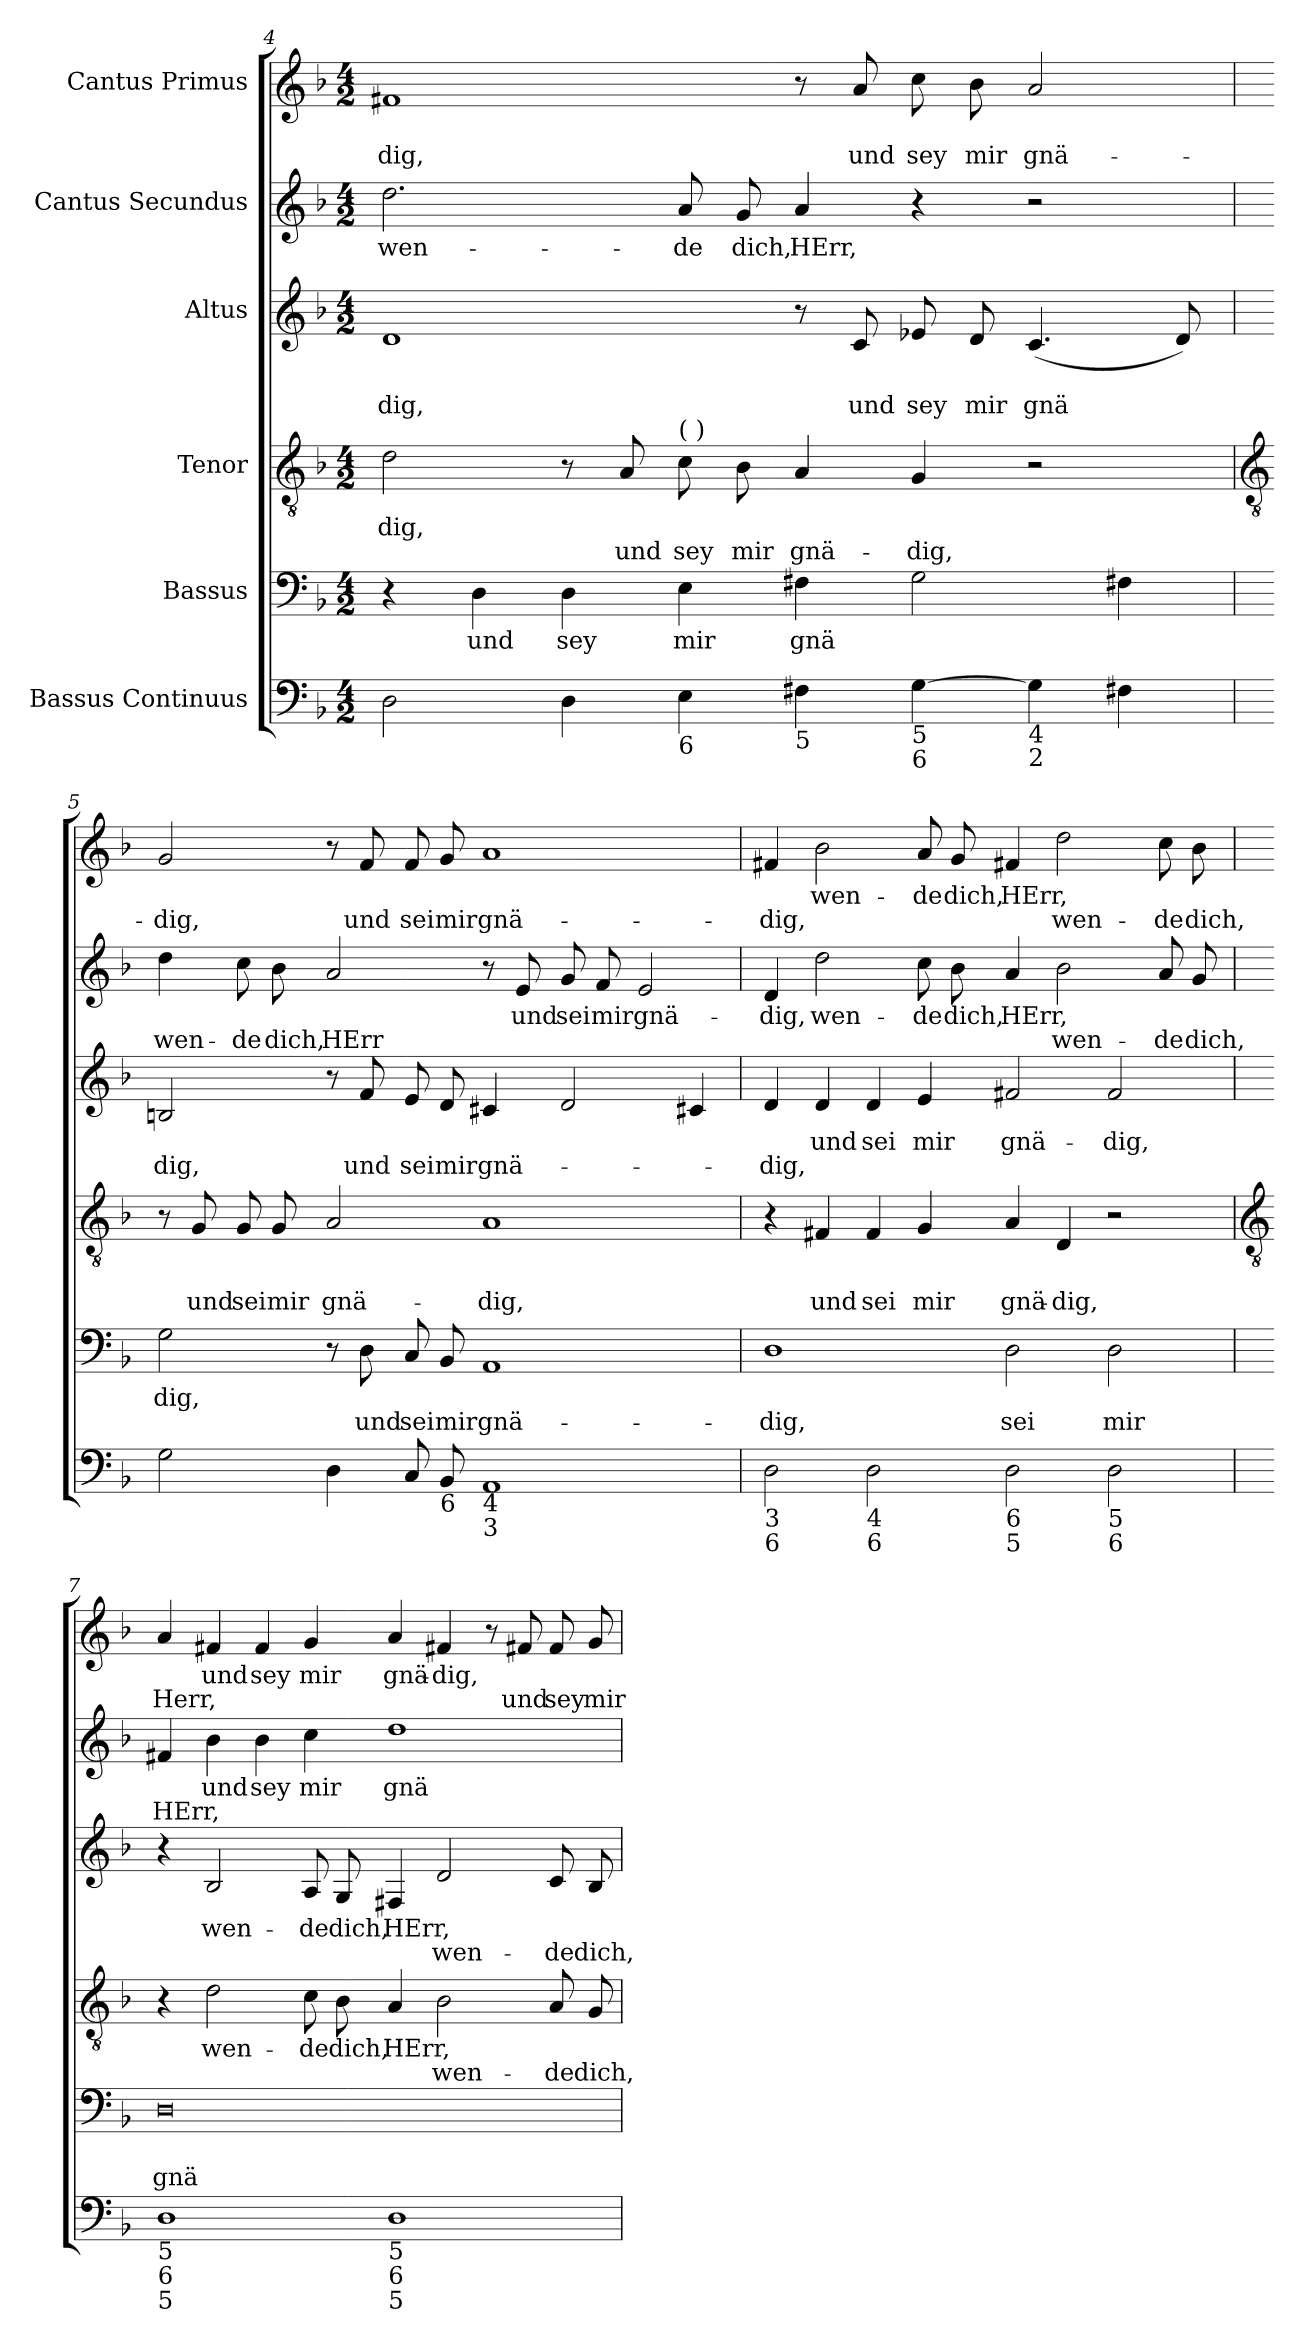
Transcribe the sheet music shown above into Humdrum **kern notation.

**kern	**kern	**text	**text	**kern	**text	**text	**kern	**text	**text	**kern	**text	**text	**kern	**text	**text
*part6	*part5	*part5	*part5	*part4	*part4	*part4	*part3	*part3	*part3	*part2	*part2	*part2	*part1	*part1	*part1
*staff6	*staff5	*staff5	*staff5	*staff4	*staff4	*staff4	*staff3	*staff3	*staff3	*staff2	*staff2	*staff2	*staff1	*staff1	*staff1
*I"Bassus Continuus	*I"Bassus	*	*	*I"Tenor	*	*	*I"Altus	*	*	*I"Cantus Secundus	*	*	*I"Cantus Primus	*	*
*clefF4	*clefF4	*	*	*clefGv2	*	*	*clefG2	*	*	*clefG2	*	*	*clefG2	*	*
*k[b-]	*k[b-]	*	*	*k[b-]	*	*	*k[b-]	*	*	*k[b-]	*	*	*k[b-]	*	*
*F:	*F:	*	*	*F:	*	*	*F:	*	*	*F:	*	*	*F:	*	*
*M4/2	*M4/2	*	*	*M4/2	*	*	*M4/2	*	*	*M4/2	*	*	*M4/2	*	*
=4	=4	=4	=4	=4	=4	=4	=4	=4	=4	=4	=4	=4	=4	=4	=4
!	!	!	!	!	!LO:LY:b	!	!	!	!LO:LY:b	!	!LO:LY:b	!	!	!	!LO:LY:b
2D	4r	.	.	2d	dig,	.	1d	.	-dig,	2.dd	wen-	.	1f#X	.	-dig,
!	!	!LO:LY:b	!	!	!	!	!	!	!	!	!	!	!	!	!
.	4D	und	.	.	.	.	.	.	.	.	.	.	.	.	.
!	!	!LO:LY:b	!	!	!	!	!	!	!	!	!	!	!	!	!
4D	4D	sey	.	8r	.	.	.	.	.	.	.	.	.	.	.
!	!	!	!	!	!	!LO:LY:b	!	!	!	!	!	!	!	!	!
.	.	.	.	8A	.	und	.	.	.	.	.	.	.	.	.
!	!	!	!	!LO:TX:a:t=(  )	!	!	!	!	!	!	!	!	!	!	!
!LO:TX:b:t=6	!	!	!	!	!	!	!	!	!	!	!	!	!	!	!
!	!	!LO:LY:b	!	!	!	!LO:LY:b	!	!	!	!	!LO:LY:b	!	!	!	!
4E	4E	mir	.	8c	.	sey	.	.	.	8a	-de	.	.	.	.
!	!	!	!	!	!	!LO:LY:b	!	!	!	!	!LO:LY:b	!	!	!	!
.	.	.	.	8B-	.	mir	.	.	.	8g	dich,	.	.	.	.
!LO:TX:b:t=5	!	!	!	!	!	!	!	!	!	!	!	!	!	!	!
!	!	!LO:LY:b	!	!	!	!LO:LY:b	!	!	!	!	!LO:LY:b	!	!	!	!
4F#X	4F#X	gnä	.	4A	.	gnä-	8r	.	.	4a	HErr,	.	8r	.	.
!	!	!	!	!	!	!	!	!	!LO:LY:b	!	!	!	!	!	!LO:LY:b
.	.	.	.	.	.	.	8c	.	und	.	.	.	8a	.	und
!LO:TX:b:t=5	!	!	!	!	!	!	!	!	!	!	!	!	!	!	!
!LO:TX:b:t=6	!	!	!	!	!	!	!	!	!	!	!	!	!	!	!
!	!	!	!	!	!	!LO:LY:b	!	!	!LO:LY:b	!	!	!	!	!	!LO:LY:b
[4G	2G	.	.	4G	.	-dig,	8e-X	.	sey	4r	.	.	8cc	.	sey
!	!	!	!	!	!	!	!	!	!LO:LY:b	!	!	!	!	!	!LO:LY:b
.	.	.	.	.	.	.	8d	.	mir	.	.	.	8b-	.	mir
!LO:TX:b:t=4\n2	!	!	!	!	!	!	!	!	!	!	!	!	!	!	!
!	!	!	!	!	!	!	!	!	!LO:LY:b	!	!	!	!	!	!LO:LY:b
4G]	.	.	.	2r	.	.	(<4.c	.	gnä	2r	.	.	2a	.	gnä-
4F#X	4F#X	.	.	.	.	.	.	.	.	.	.	.	.	.	.
.	.	.	.	.	.	.	8d)	.	.	.	.	.	.	.	.
!!LO:LB:g=z
=5	=5	=5	=5	=5	=5	=5	=5	=5	=5	=5	=5	=5	=5	=5	=5
*	*	*	*	*clefGv2	*	*	*	*	*	*	*	*	*	*	*
!	!	!LO:LY:b	!	!	!	!	!	!	!LO:LY:b	!	!	!LO:LY:b	!	!	!LO:LY:b
2G	2G	dig,	.	8r	.	.	2Bn	.	dig,	4dd	.	wen-	2g	.	-dig,
!	!	!	!	!	!	!LO:LY:b	!	!	!	!	!	!	!	!	!
.	.	.	.	8G	.	und	.	.	.	.	.	.	.	.	.
!	!	!	!	!	!	!LO:LY:b	!	!	!	!	!	!LO:LY:b	!	!	!
.	.	.	.	8G	.	sei	.	.	.	8cc	.	-de	.	.	.
!	!	!	!	!	!	!LO:LY:b	!	!	!	!	!	!LO:LY:b	!	!	!
.	.	.	.	8G	.	mir	.	.	.	8b-	.	dich,	.	.	.
!	!	!	!	!	!	!LO:LY:b	!	!	!	!	!	!LO:LY:b	!	!	!
4D	8r	.	.	2A	.	gnä-	8r	.	.	2a	.	HErr	8r	.	.
!	!	!	!LO:LY:b	!	!	!	!	!	!LO:LY:b	!	!	!	!	!	!LO:LY:b
.	8D	.	und	.	.	.	8f	.	und	.	.	.	8f	.	und
!	!	!	!LO:LY:b	!	!	!	!	!	!LO:LY:b	!	!	!	!	!	!LO:LY:b
8C	8C	.	sei	.	.	.	8e	.	sei	.	.	.	8f	.	sei
!LO:TX:b:t=6	!	!	!	!	!	!	!	!	!	!	!	!	!	!	!
!	!	!	!LO:LY:b	!	!	!	!	!	!LO:LY:b	!	!	!	!	!	!LO:LY:b
8BB-	8BB-	.	mir	.	.	.	8d	.	mir	.	.	.	8g	.	mir
!LO:TX:b:t=4	!	!	!	!	!	!	!	!	!	!	!	!	!	!	!
!LO:TX:b:t=3	!	!	!	!	!	!	!	!	!	!	!	!	!	!	!
!	!	!	!LO:LY:b	!	!	!LO:LY:b	!	!	!LO:LY:b	!	!	!	!	!	!LO:LY:b
1AA	1AA	.	gnä-	1A	.	-dig,	4c#X	.	gnä-	8r	.	.	1a	.	gnä-
!	!	!	!	!	!	!	!	!	!	!	!LO:LY:b	!	!	!	!
.	.	.	.	.	.	.	.	.	.	8e	und	.	.	.	.
!	!	!	!	!	!	!	!	!	!	!	!LO:LY:b	!	!	!	!
.	.	.	.	.	.	.	2d	.	.	8g	sei	.	.	.	.
!	!	!	!	!	!	!	!	!	!	!	!LO:LY:b	!	!	!	!
.	.	.	.	.	.	.	.	.	.	8f	mir	.	.	.	.
!	!	!	!	!	!	!	!	!	!	!	!LO:LY:b	!	!	!	!
.	.	.	.	.	.	.	.	.	.	2e	gnä-	.	.	.	.
.	.	.	.	.	.	.	4c#X	.	.	.	.	.	.	.	.
=6	=6	=6	=6	=6	=6	=6	=6	=6	=6	=6	=6	=6	=6	=6	=6
!LO:TX:b:t=3	!	!	!	!	!	!	!	!	!	!	!	!	!	!	!
!LO:TX:b:t=6	!	!	!	!	!	!	!	!	!	!	!	!	!	!	!
!	!	!	!LO:LY:b	!	!	!	!	!	!LO:LY:b	!	!LO:LY:b	!	!	!	!LO:LY:b
2D	1D	.	-dig,	4r	.	.	4d	.	-dig,	4d	-dig,	.	4f#X	.	-dig,
!	!	!	!	!	!	!LO:LY:b	!	!LO:LY:b	!	!	!LO:LY:b	!	!	!LO:LY:b	!
.	.	.	.	4F#X	.	und	4d	und	.	2dd	wen-	.	2b-	wen-	.
!LO:TX:b:t=4	!	!	!	!	!	!	!	!	!	!	!	!	!	!	!
!LO:TX:b:t=6	!	!	!	!	!	!	!	!	!	!	!	!	!	!	!
!	!	!	!	!	!	!LO:LY:b	!	!LO:LY:b	!	!	!	!	!	!	!
2D	.	.	.	4F#	.	sei	4d	sei	.	.	.	.	.	.	.
!	!	!	!	!	!	!LO:LY:b	!	!LO:LY:b	!	!	!LO:LY:b	!	!	!LO:LY:b	!
.	.	.	.	4G	.	mir	4e	mir	.	8cc	-de	.	8a	-de	.
!	!	!	!	!	!	!	!	!	!	!	!LO:LY:b	!	!	!LO:LY:b	!
.	.	.	.	.	.	.	.	.	.	8b-	dich,	.	8g	dich,	.
!LO:TX:b:t=6	!	!	!	!	!	!	!	!	!	!	!	!	!	!	!
!LO:TX:b:t=5	!	!	!	!	!	!	!	!	!	!	!	!	!	!	!
!	!	!	!LO:LY:b	!	!	!LO:LY:b	!	!LO:LY:b	!	!	!LO:LY:b	!	!	!LO:LY:b	!
2D	2D	.	sei	4A	.	gnä-	2f#X	gnä-	.	4a	HErr,	.	4f#X	HErr,	.
!	!	!	!	!	!	!LO:LY:b	!	!	!	!	!	!LO:LY:b	!	!	!LO:LY:b
.	.	.	.	4D	.	-dig,	.	.	.	2b-	.	wen-	2dd	.	wen-
!LO:TX:b:t=5	!	!	!	!	!	!	!	!	!	!	!	!	!	!	!
!LO:TX:b:t=6	!	!	!	!	!	!	!	!	!	!	!	!	!	!	!
!	!	!	!LO:LY:b	!	!	!	!	!LO:LY:b	!	!	!	!	!	!	!
2D	2D	.	mir	2r	.	.	2f#	-dig,	.	.	.	.	.	.	.
!	!	!	!	!	!	!	!	!	!	!	!	!LO:LY:b	!	!	!LO:LY:b
.	.	.	.	.	.	.	.	.	.	8a	.	-de	8cc	.	-de
!	!	!	!	!	!	!	!	!	!	!	!	!LO:LY:b	!	!	!LO:LY:b
.	.	.	.	.	.	.	.	.	.	8g	.	dich,	8b-	.	dich,
!!LO:LB:g=z
=7	=7	=7	=7	=7	=7	=7	=7	=7	=7	=7	=7	=7	=7	=7	=7
*	*	*	*	*clefGv2	*	*	*	*	*	*	*	*	*	*	*
!LO:TX:b:t=5	!	!	!	!	!	!	!	!	!	!	!	!	!	!	!
!LO:TX:b:t=6	!	!	!	!	!	!	!	!	!	!	!	!	!	!	!
!LO:TX:b:t=5	!	!	!	!	!	!	!	!	!	!	!	!	!	!	!
!	!	!	!LO:LY:b	!	!	!	!	!	!	!	!	!LO:LY:b	!	!	!LO:LY:b
1D	0D	.	gnä-	4r	.	.	4r	.	.	4f#X	.	HErr,	4a	.	Herr,
!	!	!	!	!	!LO:LY:b	!	!	!LO:LY:b	!	!	!LO:LY:b	!	!	!LO:LY:b	!
.	.	.	.	2d	wen-	.	2B-	wen-	.	4b-	und	.	4f#X	und	.
!	!	!	!	!	!	!	!	!	!	!	!LO:LY:b	!	!	!LO:LY:b	!
.	.	.	.	.	.	.	.	.	.	4b-	sey	.	4f#	sey	.
!	!	!	!	!	!LO:LY:b	!	!	!LO:LY:b	!	!	!LO:LY:b	!	!	!LO:LY:b	!
.	.	.	.	8c	-de	.	8A	-de	.	4cc	mir	.	4g	mir	.
!	!	!	!	!	!LO:LY:b	!	!	!LO:LY:b	!	!	!	!	!	!	!
.	.	.	.	8B-	dich,	.	8G	dich,	.	.	.	.	.	.	.
!LO:TX:b:t=5	!	!	!	!	!	!	!	!	!	!	!	!	!	!	!
!LO:TX:b:t=6	!	!	!	!	!	!	!	!	!	!	!	!	!	!	!
!LO:TX:b:t=5	!	!	!	!	!	!	!	!	!	!	!	!	!	!	!
!	!	!	!	!	!LO:LY:b	!	!	!LO:LY:b	!	!	!LO:LY:b	!	!	!LO:LY:b	!
1D	.	.	.	4A	HErr,	.	4F#X	HErr,	.	1dd	gnä-	.	4a	gnä-	.
!	!	!	!	!	!	!LO:LY:b	!	!	!LO:LY:b	!	!	!	!	!LO:LY:b	!
.	.	.	.	2B-	.	wen-	2d	.	wen-	.	.	.	4f#X	-dig,	.
.	.	.	.	.	.	.	.	.	.	.	.	.	8r	.	.
!	!	!	!	!	!	!	!	!	!	!	!	!	!	!	!LO:LY:b
.	.	.	.	.	.	.	.	.	.	.	.	.	8f#X	.	und
!	!	!	!	!	!	!LO:LY:b	!	!	!LO:LY:b	!	!	!	!	!	!LO:LY:b
.	.	.	.	8A	.	-de	8c	.	-de	.	.	.	8f#	.	sey
!	!	!	!	!	!	!LO:LY:b	!	!	!LO:LY:b	!	!	!	!	!	!LO:LY:b
.	.	.	.	8G	.	dich,	8B-	.	dich,	.	.	.	8g	.	mir
=	=	=	=	=	=	=	=	=	=	=	=	=	=	=	=
*-	*-	*-	*-	*-	*-	*-	*-	*-	*-	*-	*-	*-	*-	*-	*-
